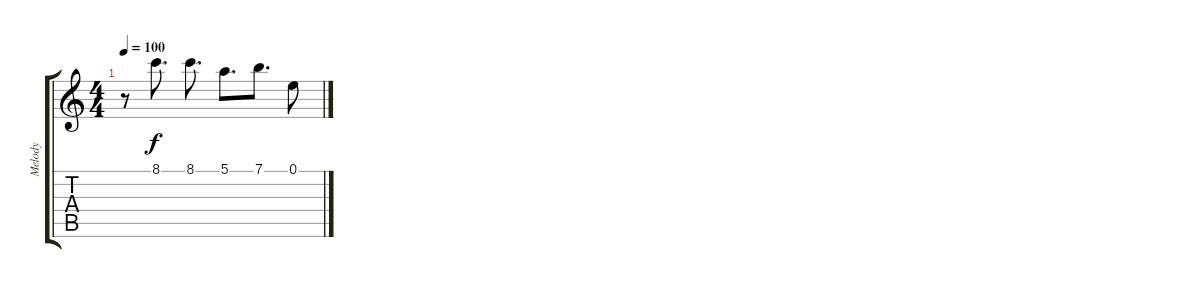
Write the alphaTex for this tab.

\track ("Melody" "Melody") {instrument acousticguitarsteel}
\staff {score tabs}
\tuning (E4 B3 G3 D3 A2 E2) {hide}
\ts (4 4)
\tempo 100
\clef g2
\ks c
r.8{dy f} 8.1.8{d} 8.1.8{d} 5.1.8{d} 7.1.8{d} 0.1.8
